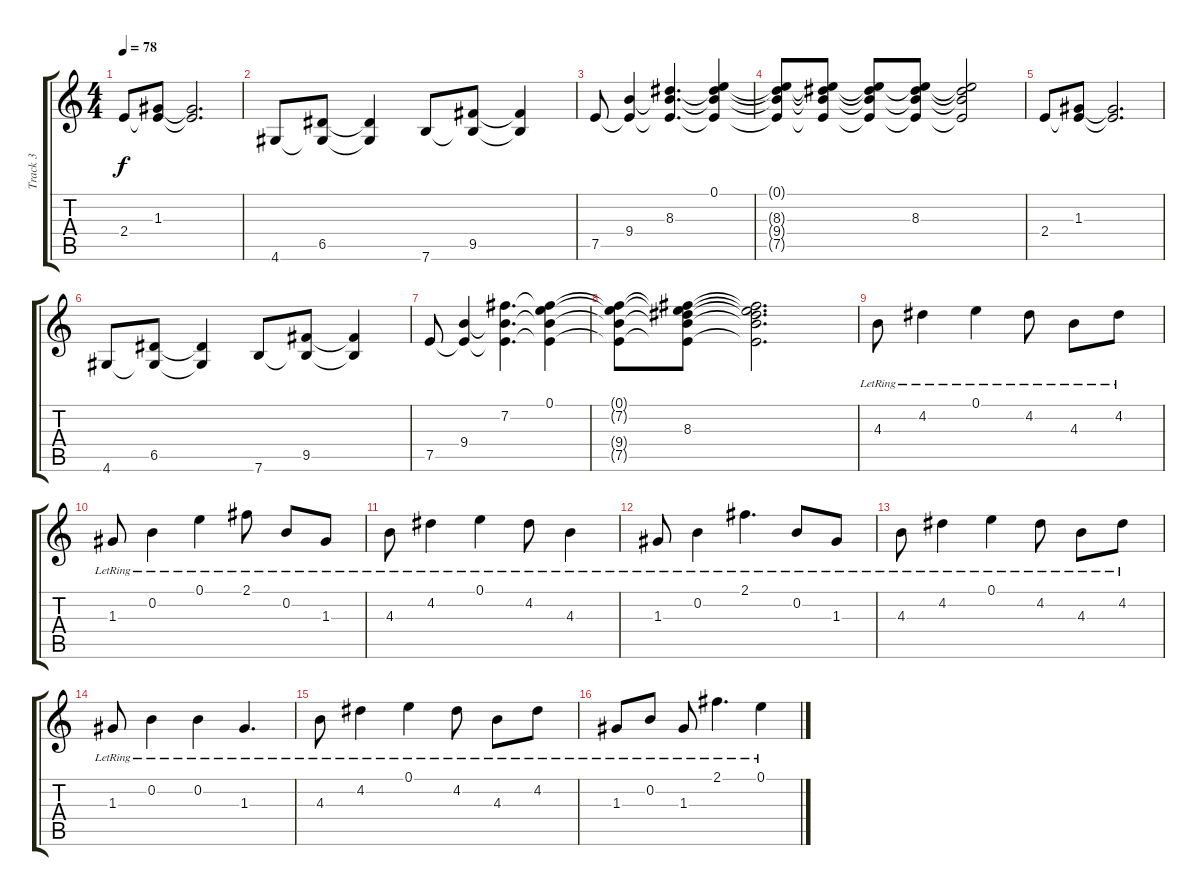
\track ("Track 3" "Track 3") {instrument overdrivenguitar}
\staff {score tabs}
\tuning (E4 B3 G3 D3 A2 E2) {hide}
\ts (4 4)
\tempo 78
\clef g2
\ks c
2.4.8{dy f} (1.3 2.4{t}).8 (1.3{t} 2.4{t}).2{d} |
4.6.8 (6.5 4.6{t}).8 (6.5{t} 4.6{t}).4 7.6.8 (9.5 7.6{t}).8 (9.5{t} 7.6{t}).4 |
7.5.8 (9.4 7.5{t}).4 (8.3 9.4{t} 7.5{t}).4{d} (0.1 8.3{t} 9.4{t} 7.5{t}).4 |
(0.1{t} 8.3{t} 9.4{t} 7.5{t}).8 (0.1{t} 8.3{t} 9.4{t} 7.5{t}).8 (0.1{t} 8.3{t} 9.4{t} 7.5{t}).8 (0.1{t} 8.3 9.4{t} 7.5{t}).8 (0.1{t} 8.3{t} 9.4{t} 7.5{t}).2 |
2.4.8 (1.3 2.4{t}).8 (1.3{t} 2.4{t}).2{d} |
4.6.8 (6.5 4.6{t}).8 (6.5{t} 4.6{t}).4 7.6.8 (9.5 7.6{t}).8 (9.5{t} 7.6{t}).4 |
7.5.8 (9.4 7.5{t}).4 (7.2 9.4{t} 7.5{t}).4{d} (0.1 7.2{t} 9.4{t} 7.5{t}).4 |
(0.1{t} 7.2{t} 9.4{t} 7.5{t}).8 (0.1{t} 7.2{t} 8.3 9.4{t} 7.5{t}).8 (0.1{t} 7.2{t} 8.3{t} 9.4{t} 7.5{t}).2{d} |
4.3{lr}.8 4.2{lr}.4 0.1{lr}.4 4.2{lr}.8 4.3{lr}.8 4.2{lr}.8 |
1.3{lr}.8 0.2{lr}.4 0.1{lr}.4 2.1{lr}.8 0.2{lr}.8 1.3{lr}.8 |
4.3{lr}.8 4.2{lr}.4 0.1{lr}.4 4.2{lr}.8 4.3{lr}.4 |
1.3{lr}.8 0.2{lr}.4 2.1{lr}.4{d} 0.2{lr}.8 1.3{lr}.8 |
4.3{lr}.8 4.2{lr}.4 0.1{lr}.4 4.2{lr}.8 4.3{lr}.8 4.2{lr}.8 |
1.3{lr}.8 0.2{lr}.4 0.2{lr}.4 1.3{lr}.4{d} |
4.3{lr}.8 4.2{lr}.4 0.1{lr}.4 4.2{lr}.8 4.3{lr}.8 4.2{lr}.8 |
1.3{lr}.8 0.2{lr}.8 1.3{lr}.8 2.1{lr}.4{d} 0.1{lr}.4
